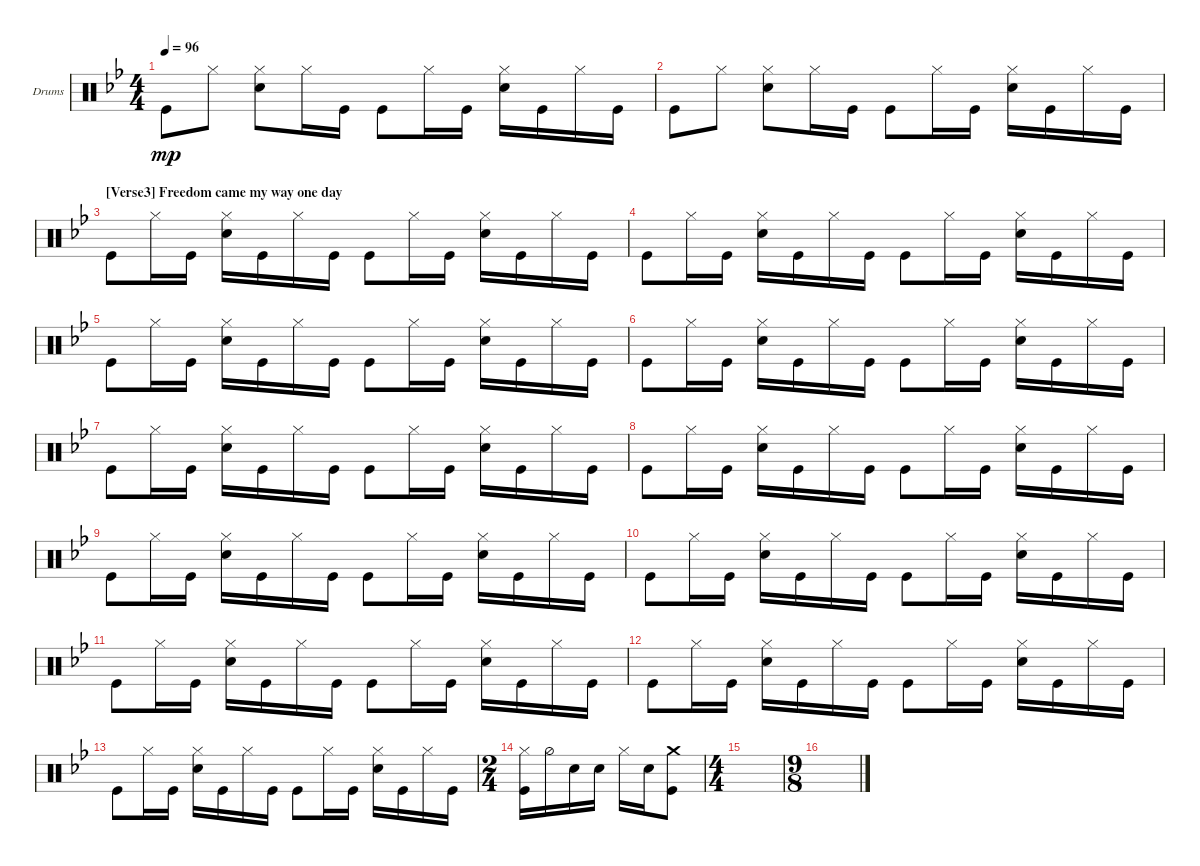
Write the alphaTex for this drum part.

\bracketExtendMode groupsimilarinstruments
\firstSystemTrackNameOrientation horizontal
\otherSystemsTrackNameOrientation horizontal
\track ("Drumkit" "Drums") {instrument percussion}
\staff {score}
\articulation defaults
\ts (4 4)
\tempo 96
\clef neutral
\scale
0.333333
\ks gminor "Kick (hit)".8{dy mp} "Hi-Hat (closed)".8
("Hi-Hat (closed)" "Snare (hit) 2").8 "Hi-Hat (closed)".16 "Kick (hit)".16 "Kick (hit)".8 "Hi-Hat (closed)".16 "Kick (hit)".16 ("Hi-Hat (closed)" "Snare (hit) 2").16 "Kick (hit)".16 "Hi-Hat (closed)".16 "Kick (hit)".16 |
\scale
0.333333 "Kick (hit)".8 "Hi-Hat (closed)".8 ("Hi-Hat (closed)" "Snare (hit) 2").8 "Hi-Hat (closed)".16 "Kick (hit)".16 "Kick (hit)".8 "Hi-Hat (closed)".16 "Kick (hit)".16 ("Hi-Hat (closed)" "Snare (hit) 2").16 "Kick (hit)".16 "Hi-Hat (closed)".16 "Kick (hit)".16 |
\section ("" "[Verse3] Freedom came my way one day")
\scale
0.333333 "Kick (hit)".8 "Hi-Hat (closed)".16 "Kick (hit)".16 ("Hi-Hat (closed)" "Snare (hit) 2").16 "Kick (hit)".16 "Hi-Hat (closed)".16 "Kick (hit)".16 "Kick (hit)".8 "Hi-Hat (closed)".16 "Kick (hit)".16 ("Hi-Hat (closed)" "Snare (hit) 2").16 "Kick (hit)".16 "Hi-Hat (closed)".16 "Kick (hit)".16 |
\scale
0.333333 "Kick (hit)".8 "Hi-Hat (closed)".16 "Kick (hit)".16 ("Hi-Hat (closed)" "Snare (hit) 2").16 "Kick (hit)".16 "Hi-Hat (closed)".16 "Kick (hit)".16 "Kick (hit)".8 "Hi-Hat (closed)".16 "Kick (hit)".16 ("Hi-Hat (closed)" "Snare (hit) 2").16 "Kick (hit)".16 "Hi-Hat (closed)".16 "Kick (hit)".16 |
\scale
0.333333 "Kick (hit)".8 "Hi-Hat (closed)".16 "Kick (hit)".16 ("Hi-Hat (closed)" "Snare (hit) 2").16 "Kick (hit)".16 "Hi-Hat (closed)".16 "Kick (hit)".16 "Kick (hit)".8 "Hi-Hat (closed)".16 "Kick (hit)".16 ("Hi-Hat (closed)" "Snare (hit) 2").16 "Kick (hit)".16 "Hi-Hat (closed)".16 "Kick (hit)".16 |
\scale
0.333333 "Kick (hit)".8 "Hi-Hat (closed)".16 "Kick (hit)".16 ("Hi-Hat (closed)" "Snare (hit) 2").16 "Kick (hit)".16 "Hi-Hat (closed)".16 "Kick (hit)".16 "Kick (hit)".8 "Hi-Hat (closed)".16 "Kick (hit)".16 ("Hi-Hat (closed)" "Snare (hit) 2").16 "Kick (hit)".16 "Hi-Hat (closed)".16 "Kick (hit)".16 |
\scale
0.333333 "Kick (hit)".8 "Hi-Hat (closed)".16 "Kick (hit)".16 ("Hi-Hat (closed)" "Snare (hit) 2").16 "Kick (hit)".16 "Hi-Hat (closed)".16 "Kick (hit)".16 "Kick (hit)".8 "Hi-Hat (closed)".16 "Kick (hit)".16 ("Hi-Hat (closed)" "Snare (hit) 2").16 "Kick (hit)".16 "Hi-Hat (closed)".16 "Kick (hit)".16 |
\scale
0.333333 "Kick (hit)".8 "Hi-Hat (closed)".16 "Kick (hit)".16 ("Hi-Hat (closed)" "Snare (hit) 2").16 "Kick (hit)".16 "Hi-Hat (closed)".16 "Kick (hit)".16 "Kick (hit)".8 "Hi-Hat (closed)".16 "Kick (hit)".16 ("Hi-Hat (closed)" "Snare (hit) 2").16 "Kick (hit)".16 "Hi-Hat (closed)".16 "Kick (hit)".16 |
\scale
0.333333 "Kick (hit)".8 "Hi-Hat (closed)".16 "Kick (hit)".16 ("Hi-Hat (closed)" "Snare (hit) 2").16 "Kick (hit)".16 "Hi-Hat (closed)".16 "Kick (hit)".16 "Kick (hit)".8 "Hi-Hat (closed)".16 "Kick (hit)".16 ("Hi-Hat (closed)" "Snare (hit) 2").16 "Kick (hit)".16 "Hi-Hat (closed)".16 "Kick (hit)".16 |
\scale
0.333333 "Kick (hit)".8 "Hi-Hat (closed)".16 "Kick (hit)".16 ("Hi-Hat (closed)" "Snare (hit) 2").16 "Kick (hit)".16 "Hi-Hat (closed)".16 "Kick (hit)".16 "Kick (hit)".8 "Hi-Hat (closed)".16 "Kick (hit)".16 ("Hi-Hat (closed)" "Snare (hit) 2").16 "Kick (hit)".16 "Hi-Hat (closed)".16 "Kick (hit)".16 |
\scale
0.333333 "Kick (hit)".8 "Hi-Hat (closed)".16 "Kick (hit)".16 ("Hi-Hat (closed)" "Snare (hit) 2").16 "Kick (hit)".16 "Hi-Hat (closed)".16 "Kick (hit)".16 "Kick (hit)".8 "Hi-Hat (closed)".16 "Kick (hit)".16 ("Hi-Hat (closed)" "Snare (hit) 2").16 "Kick (hit)".16 "Hi-Hat (closed)".16 "Kick (hit)".16 |
\scale
0.333333 "Kick (hit)".8 "Hi-Hat (closed)".16 "Kick (hit)".16 ("Hi-Hat (closed)" "Snare (hit) 2").16 "Kick (hit)".16 "Hi-Hat (closed)".16 "Kick (hit)".16 "Kick (hit)".8 "Hi-Hat (closed)".16 "Kick (hit)".16 ("Hi-Hat (closed)" "Snare (hit) 2").16 "Kick (hit)".16 "Hi-Hat (closed)".16 "Kick (hit)".16 |
\scale
0.333333 "Kick (hit)".8 "Hi-Hat (closed)".16 "Kick (hit)".16 ("Hi-Hat (closed)" "Snare (hit) 2").16 "Kick (hit)".16 "Hi-Hat (closed)".16 "Kick (hit)".16 "Kick (hit)".8 "Hi-Hat (closed)".16 "Kick (hit)".16 ("Hi-Hat (closed)" "Snare (hit) 2").16 "Kick (hit)".16 "Hi-Hat (closed)".16 "Kick (hit)".16 |
\ts (2 4)
\scale
0.333333 ("Kick (hit)" "Hi-Hat (closed)").16 "Hi-Hat (half)".16 "Snare (hit) 2".16 "Snare (hit) 2".16 "Hi-Hat (closed)".16 "Snare (hit) 2".16 ("Kick (hit)" "Crash medium (hit)").8 |
\ts (4 4)
\scale
0.333333 |
\ts (9 8)
\scale
0.390805
